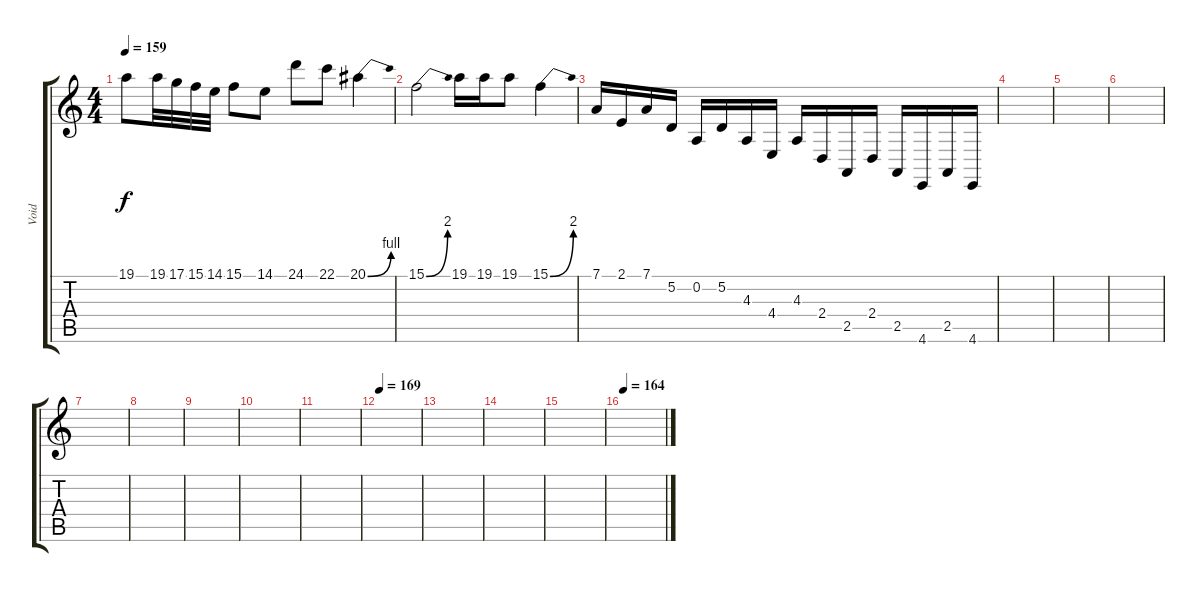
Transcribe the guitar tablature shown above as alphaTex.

\track ("Void" "Void") {instrument clarinet}
\staff {score tabs}
\tuning (D4 A3 F3 C3 G2 C2) {hide}
\ts (4 4)
\tempo 159
\clef g2
\ks c
19.1.8{dy f} 19.1.32 17.1.32 15.1.32 14.1.32 15.1.8 14.1.8 24.1.8 22.1.8 20.1{be (bend 0 0 60 4)}.4 |
15.1{be (bend 0 0 60 8)}.2 19.1.16 19.1.16 19.1.8 15.1{be (bend 0 0 60 8)}.4 |
7.1.16 2.1.16 7.1.16 5.2.16 0.2.16 5.2.16 4.3.16 4.4.16 4.3.16 2.4.16 2.5.16 2.4.16 2.5.16 4.6.16 2.5.16 4.6.16 |
|
|
|
|
|
|
|
|
\tempo 169
|
|
|
|
\tempo 164
